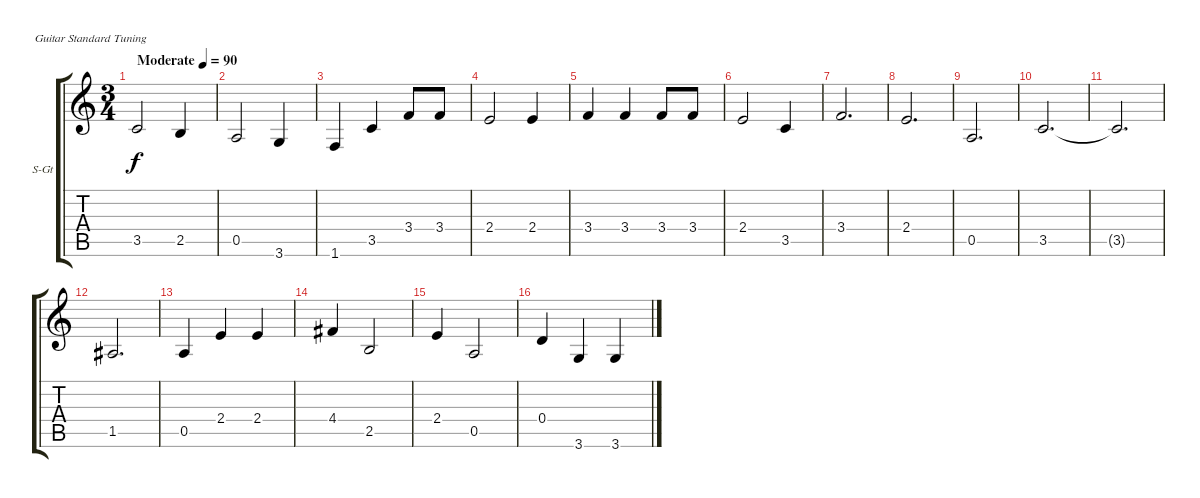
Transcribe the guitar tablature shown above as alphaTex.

\bracketExtendMode groupsimilarinstruments
\firstSystemTrackNameOrientation horizontal
\otherSystemsTrackNameOrientation horizontal
\track ("Äîðîæêà 4" "S-Gt") {instrument acousticgrandpiano}
\staff {score tabs}
\tuning (E4 B3 G3 D3 A2 E2)
\displaytranspose 12
\ts (3 4)
\beaming (8 2 2 2)
\tempo (90 "Moderate")
\clef g2
\ks c
3.5.2{dy f instrument acousticgrandpiano} 2.5.4 |
0.5.2 3.6.4 |
1.6.4 3.5.4 3.4.8 3.4.8 |
2.4.2 2.4.4 |
3.4.4 3.4.4 3.4.8 3.4.8 |
2.4.2 3.5.4 |
3.4.2{d} |
2.4.2{d} |
0.5.2{d} |
3.5.2{d} |
3.5{t}.2{d} |
1.5.2{d} |
0.5.4 2.4.4 2.4.4 |
4.4.4 2.5.2 |
2.4.4 0.5.2 |
0.4.4 3.6.4 3.6.4
